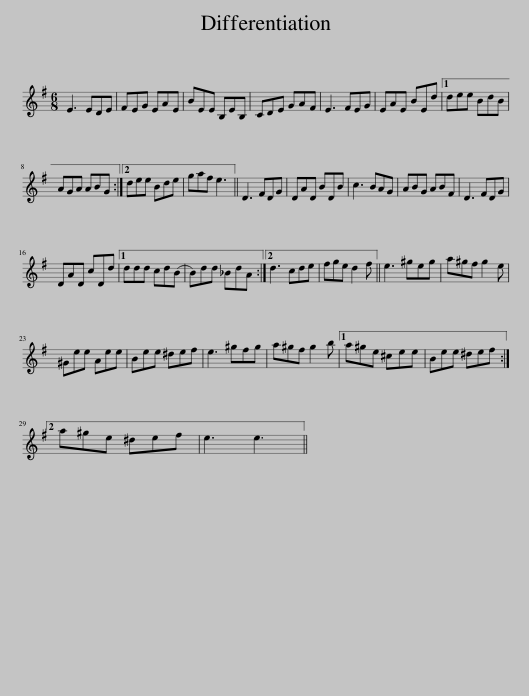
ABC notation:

X:1
L:1/8
M:6/8
I:linebreak $
K:Emin
V:1 treble
V:1
 E3 EDE | FEG EAE | BEE B,EB, | CDE GAF | E3 FEG | %5
 EAE BEd |1 dee BdB |$ AGA ABG :|2 dee Bde | gaf e3 || %10
 D3 FDG | DAD BDB | c3 BAG | ABG ABF | D3 FDG |$ %15
 DAD cDd |1 ddd cd(B | B)dd _BdA :|2 d3 cde | fge d2 f || %20
 e3 ^geg | a^gf g2 e |$ ^Gee Aee | Bee ^def | e3 ^gfg | %25
 a^gf g2 b |1 a^ge ^cee | Bee ^def :|2$ a^ge ^def | e3 e3 || %30
